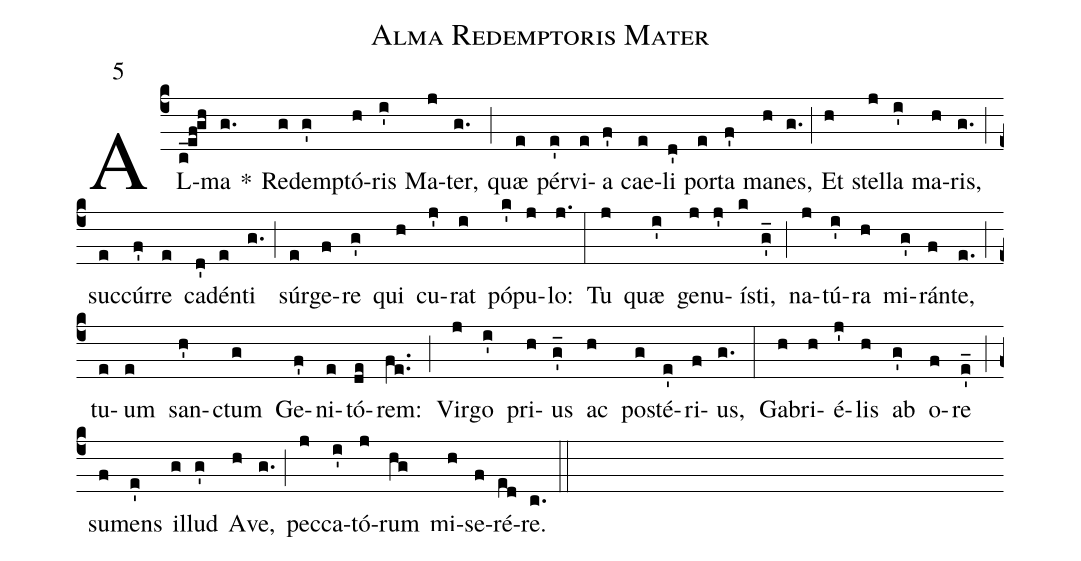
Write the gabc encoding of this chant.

name: Alma Redemptoris Mater;
mode: 5;
%%
(c4)AL(c_!ef!gh)ma(g.) *() Re(g)dem(g')ptó(h)ris(i') Ma(j)ter,(g.) (;)
quæ(e) pér(e')vi(e)a(f') cae(e)li(d') por(e)ta(f') ma(h)nes,(g.) (;)
Et(h) stel(j)la(i') ma(h)ris,(g.) (;)
suc(e)cúr(f')re(e) ca(d')dén(e)ti(g.) (;)
súr(e)ge(f)re(g') qui(h) cu(j')rat(i) pó(k')pu(j)lo:(j.) (:)
Tu(j) quæ(i') ge(j)nu(j')í(k)sti,(g_') (;)
na(j)tú(i')ra(h) mi(g')rán(f)te,(e.) (;)
tu(e)um(e) san-(h')ctum(g) Ge(f')ni(e)tó(de)rem:(fe..) (;)
Vir(j)go(i') pri(h)us(g'_) ac(h) po(g)sté(e')ri(f)us,(g.) (:)
Ga(h)bri(h)é(j')lis(h) ab(g') o(f)re(e'_) (;)
su(f)mens(e') il(g)lud(g') A(h)ve,(g.) (;)
pec(j)ca(i')tó(j)rum(hg) mi(h)se(f)ré(ed)re.(c.) (::)
